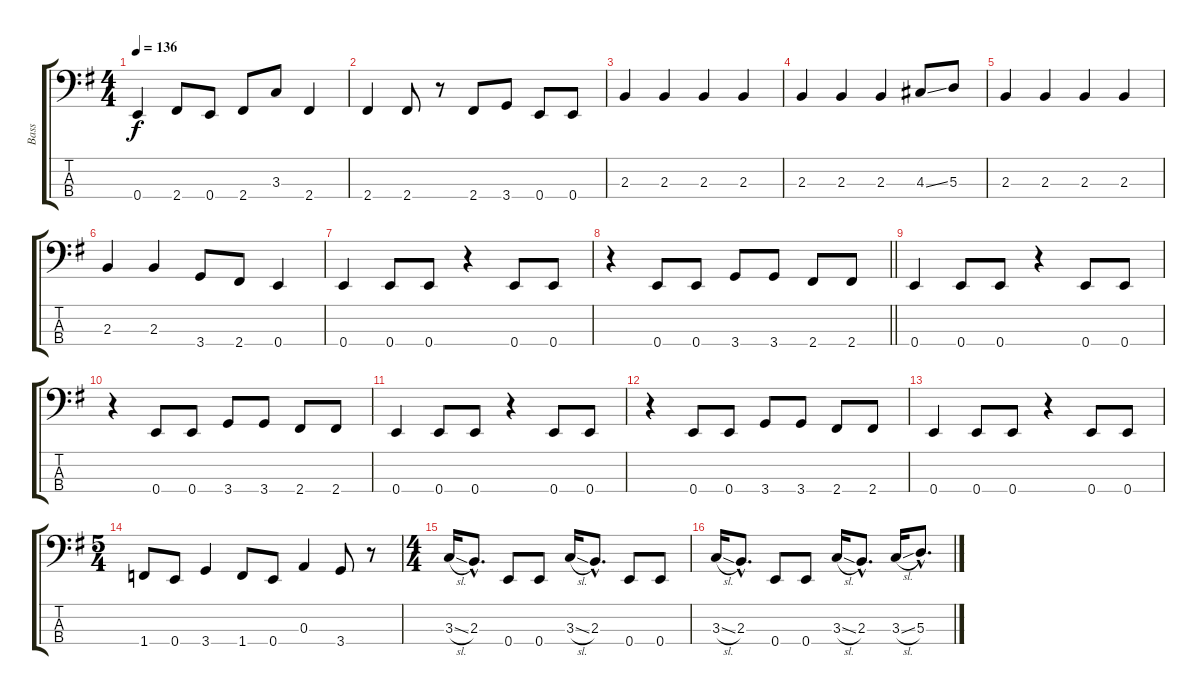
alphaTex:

\track ("Bass" "Bass") {instrument electricbassfinger}
\staff {score tabs}
\tuning (G2 D2 A1 E1) {hide}
\ts (4 4)
\tempo 136
\clef f4
\ks eminor
0.4.4{dy f} 2.4.8 0.4.8 2.4.8 3.3.8 2.4.4 |
2.4.4 2.4.8 r.8 2.4.8 3.4.8 0.4.8 0.4.8 |
2.3.4 2.3.4 2.3.4 2.3.4 |
2.3.4 2.3.4 2.3.4 4.3{ss}.8 5.3.8 |
2.3.4 2.3.4 2.3.4 2.3.4 |
2.3.4 2.3.4 3.4.8 2.4.8 0.4.4 |
0.4.4 0.4.8 0.4.8 r.4 0.4.8 0.4.8 |
\barLineRight lightlight
r.4 0.4.8 0.4.8 3.4.8 3.4.8 2.4.8 2.4.8 |
0.4.4 0.4.8 0.4.8 r.4 0.4.8 0.4.8 |
r.4 0.4.8 0.4.8 3.4.8 3.4.8 2.4.8 2.4.8 |
0.4.4 0.4.8 0.4.8 r.4 0.4.8 0.4.8 |
r.4 0.4.8 0.4.8 3.4.8 3.4.8 2.4.8 2.4.8 |
0.4.4 0.4.8 0.4.8 r.4 0.4.8 0.4.8 |
\ts (5 4)
1.4.8 0.4.8 3.4.4 1.4.8 0.4.8 0.3.4 3.4.8 r.8 |
\ts (4 4)
3.3{sl}.16 2.3{hac}.8{d} 0.4.8 0.4.8 3.3{sl}.16 2.3{hac}.8{d} 0.4.8 0.4.8 |
3.3{sl}.16 2.3{hac}.8{d} 0.4.8 0.4.8 3.3{sl}.16 2.3{hac}.8{d} 3.3{sl}.16 5.3{hac}.8{d}
